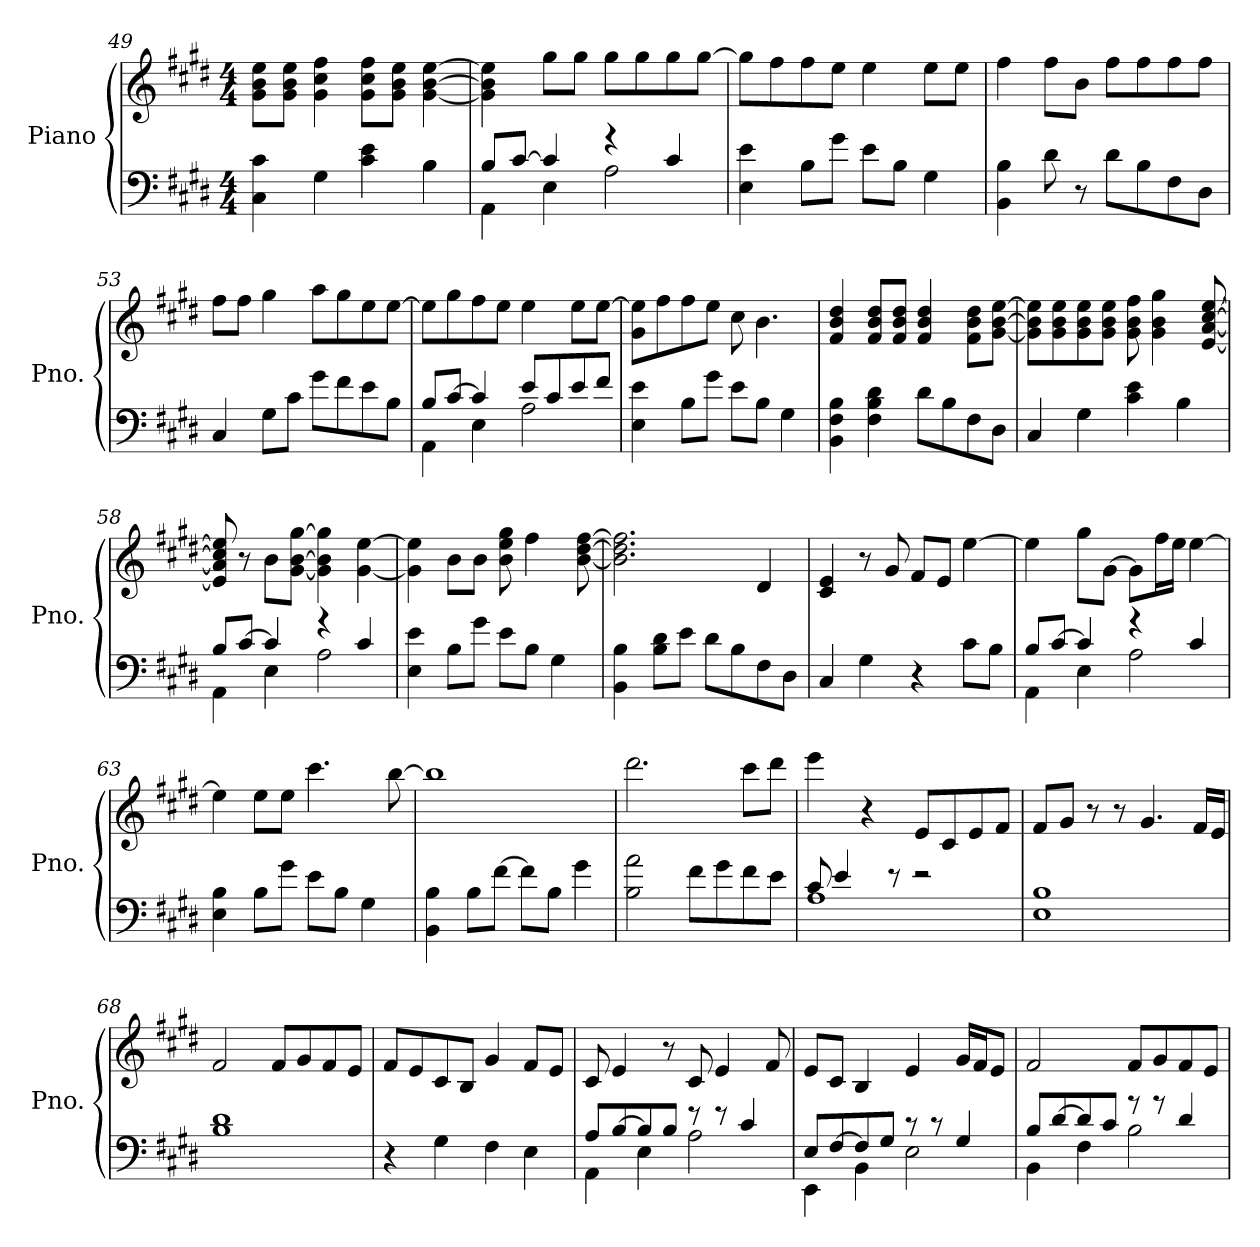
**kern	**kern
*part1	*part1
*staff2	*staff1
*I"Piano	*
*I'Pno.	*
*clefF4	*clefG2
*k[f#c#g#d#]	*k[f#c#g#d#]
*M4/4	*M4/4
=49	=49
4C#\ 4c#\	8g#\ 8b\ 8ee\L
.	8g#\ 8b\ 8ee\J
4G#\	4g#\ 4cc#\ 4ff#\
4c#\ 4e\	8g#\ 8cc#\ 8ff#\L
.	8g#\ 8b\ 8ee\J
4B\	[4g#\ [4b\ [4ee\
=50	=50
*^	*
8B/L	4AA\	4g#\] 4b\] 4ee\]
[8c#/J	.	.
4c#/]	4E\	8gg#\L
.	.	8gg#\J
4r	2A\	8gg#\L
.	.	8gg#\
4c#/	.	8gg#\
.	.	[8gg#\J
*v	*v	*
!!LO:LB:g=z
=51	=51
4E\ 4e\	8gg#\L]
.	8ff#\
8B\L	8ff#\
8g#\J	8ee\J
8e\L	4ee\
8B\J	.
4G#\	8ee\L
.	8ee\J
=52	=52
4BB\ 4B\	4ff#\
8d#\	8ff#\L
8r	8b\J
8d#\L	8ff#\L
8B\	8ff#\
8F#\	8ff#\
8D#\J	8ff#\J
=53	=53
4C#/	8ff#\L
.	8ff#\J
8G#\L	4gg#\
8c#\J	.
8g#\L	8aa\L
8f#\	8gg#\
8e\	8ee\
8B\J	[8ee\J
=54	=54
*^	*
8B/L	4AA\	8ee\L]
[8c#/J	.	8gg#\
4c#/]	4E\	8ff#\
.	.	8ee\J
8e/L	2A\	4ee\
8c#/	.	.
8e/	.	8ee\L
8f#/J	.	[8ee\J
*v	*v	*
!!LO:PB:g=z
=55	=55
4E\ 4e\	8g#\ 8ee\]L
.	8ff#\
8B\L	8ff#\
8g#\J	8ee\J
8e\L	8cc#\
8B\J	4.b\
4G#\	.
=56	=56
4BB\ 4F#\ 4B\	4f#/ 4b/ 4dd#/
4F#\ 4B\ 4d#\	8f#/ 8b/ 8dd#/L
.	8f#/ 8b/ 8dd#/J
8d#\L	4f#/ 4b/ 4dd#/
8B\	.
8F#\	8f#\ 8b\ 8dd#\L
8D#\J	[8g#\ [8b\ [8ee\J
=57	=57
4C#/	8g#\] 8b\] 8ee\]L
.	8g#\ 8b\ 8ee\
4G#\	8g#\ 8b\ 8ee\
.	8g#\ 8b\ 8ee\J
4c#\ 4e\	8g#\ 8b\ 8ff#\
.	4g#\ 4b\ 4gg#\
4B\	.
.	[8e/ [8a/ [8cc#/ [8ee/
=58	=58
*^	*
8B/L	4AA\	8e/] 8a/] 8cc#/] 8ee/]
[8c#/J	.	8r
4c#/]	4E\	8b\L
.	.	[8g#\ [8b\ [8gg#\J
4r	2A\	4g#\] 4b\] 4gg#\]
4c#/	.	[4g#\ [4ee\
*v	*v	*
=59	=59
4E\ 4e\	4g#\] 4ee\]
8B\L	8b\L
8g#\J	8b\J
8e\L	8b\ 8ee\ 8gg#\
8B\J	4ff#\
4G#\	.
.	[8b\ [8dd#\ [8ff#\
!!LO:LB:g=z
=60	=60
4BB\ 4B\	2.b\] 2.dd#\] 2.ff#\]
8B\ 8d#\L	.
8e\J	.
8d#\L	.
8B\	.
8F#\	4d#/
8D#\J	.
=61	=61
4C#/	4c#/ 4e/
4G#\	8r
.	8g#/
4r	8f#/L
.	8e/J
8c#\L	[4ee\
8B\J	.
=62	=62
*^	*
8B/L	4AA\	4ee\]
[8c#/J	.	.
4c#/]	4E\	8gg#\L
.	.	[8g#\J
4r	2A\	8g#\L]
.	.	16ff#\L
.	.	16ee\JJ
4c#/	.	[4ee\
*v	*v	*
=63	=63
4E\ 4B\	4ee\]
8B\L	8ee\L
8g#\J	8ee\J
8e\L	4.ccc#\
8B\J	.
4G#\	.
.	[8bb\
=64	=64
4BB\ 4B\	1bb]
8B\L	.
[8f#\J	.
8f#\L]	.
8B\J	.
4g#\	.
!!LO:LB:g=z
=65	=65
2B\ 2a\	2.ddd#\
8f#\L	.
8g#\	.
8f#\	8ccc#\L
8e\J	8ddd#\J
=66	=66
*^	*
8c#/	1A	4eee\
4e/	.	.
.	.	4r
8r	.	.
2r	.	8e/L
.	.	8c#/
.	.	8e/
.	.	8f#/J
*v	*v	*
=67	=67
1E 1B	8f#/L
.	8g#/J
.	8r
.	8r
.	4.g#/
.	16f#/LL
.	16e/JJ
=68	=68
1B 1d#	2f#/
.	8f#/L
.	8g#/
.	8f#/
.	8e/J
=69	=69
4r	8f#/L
.	8e/
4G#\	8c#/
.	8B/J
4F#\	4g#/
4E\	8f#/L
.	8e/J
!!LO:LB:g=z
=70	=70
*^	*
8A/L	4AA\	8c#/
[8B/	.	4e/
8B/]	4E\	.
8B/J	.	8r
8r	2A\	8c#/
8r	.	4e/
4c#/	.	.
.	.	8f#/
=71	=71	=71
8E/L	4EE\	8e/L
[8F#/	.	8c#/J
8F#/]	4BB\	4B/
8G#/J	.	.
8r	2E\	4e/
8r	.	.
4G#/	.	16g#/LL
.	.	16f#/J
.	.	8e/J
=72	=72	=72
8B/L	4BB\	2f#/
[8d#/	.	.
8d#/]	4F#\	.
8c#/J	.	.
8r	2B\	8f#/L
8r	.	8g#/
4d#/	.	8f#/
.	.	8e/J
*v	*v	*
=	=
*-	*-
